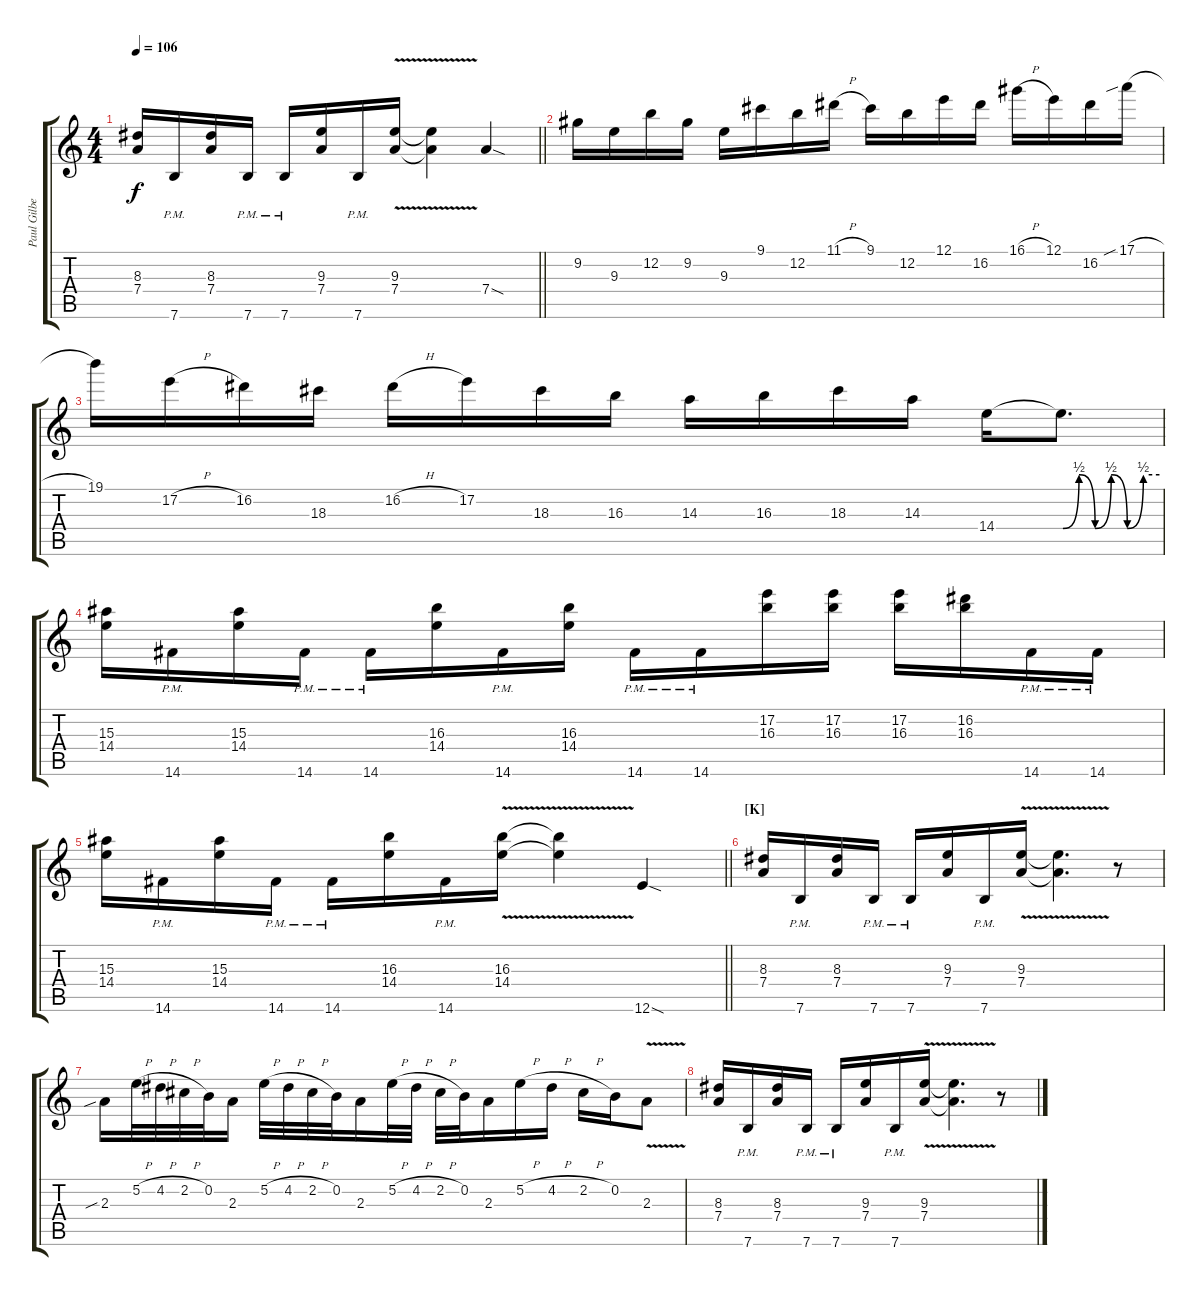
\track ("Paul Gilbert" "Paul Gilbe") {instrument distortionguitar}
\staff {score tabs}
\tuning (E4 B3 G3 D3 A2 E2) {hide}
\ts (4 4)
\tempo 106
\clef g2
\barLineRight lightlight
\ks c
(8.3 7.4).16{dy f} 7.6{pm}.16 (8.3 7.4).16 7.6{pm}.16 7.6{pm}.16 (9.3 7.4).16 7.6{pm}.16 (9.3{v} 7.4{v}).16 (9.3{t} 7.4{t}).4 7.4{sod}.4 |
9.2.16 9.3.16 12.2.16 9.2.16 9.3.16 9.1.16 12.2.16 11.1{h}.16 9.1.16 12.2.16 12.1.16 16.2.16 16.1{h}.16 12.1.16 16.2.16 17.1{sib h}.16 |
19.1.16 17.2{h}.16 16.2.16 18.3.16 16.2{h}.16 17.2.16 18.3.16 16.3.16 14.3.16 16.3.16 18.3.16 14.3.16 14.4.16 14.4{be (custom 0 0 10 2 20 0 30 2 40 0 50 2 60 2) t}.8{d} |
(15.3 14.4).16 14.6{pm}.16 (15.3 14.4).16 14.6{pm}.16 14.6{pm}.16 (16.3 14.4).16 14.6{pm}.16 (16.3 14.4).16 14.6{pm}.16 14.6{pm}.16 (17.2 16.3).16 (17.2 16.3).16 (17.2 16.3).16 (16.2 16.3).16 14.6{pm}.16 14.6{pm}.16 |
\barLineRight lightlight
(15.3 14.4).16 14.6{pm}.16 (15.3 14.4).16 14.6{pm}.16 14.6{pm}.16 (16.3 14.4).16 14.6{pm}.16 (16.3{v} 14.4{v}).16 (16.3{t} 14.4{t}).4 12.6{sod}.4 |
\section ("" "[K]")
(8.3 7.4).16 7.6{pm}.16 (8.3 7.4).16 7.6{pm}.16 7.6{pm}.16 (9.3 7.4).16 7.6{pm}.16 (9.3{v} 7.4{v}).16 (9.3{t} 7.4{t}).4{d} r.8 |
2.3{sib}.16 5.2{h}.32 4.2{h}.32 2.2{h}.32 0.2.32 2.3.16 5.2{h}.32 4.2{h}.32 2.2{h}.32 0.2.32 2.3.16 5.2{h}.32 4.2{h}.32 2.2{h}.32 0.2.32 2.3.16 5.2{h}.16 4.2{h}.16 2.2{h}.16 0.2.16 2.3{v}.8 |
(8.3 7.4).16 7.6{pm}.16 (8.3 7.4).16 7.6{pm}.16 7.6{pm}.16 (9.3 7.4).16 7.6{pm}.16 (9.3{v} 7.4{v}).16 (9.3{t} 7.4{t}).4{d} r.8
